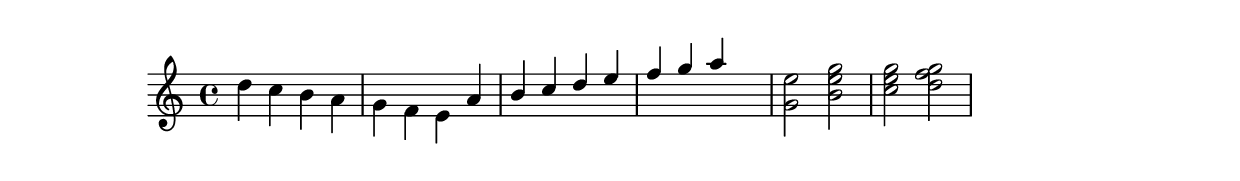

\version "2.11.51"

\header {
  
  texidoc = "If note head is `over' the center line, the stem is
 shortened.  This happens with forced stem directions, and with some
 chord configurations."

}

\layout  {
  ragged-right = ##t
}


\relative c'' {
  \stemDown d c b a g f e
  \stemNeutral
  \stemUp a b c d e f g a
  \stemNeutral
  s4 |
  
  <g, e'>2 <b e g> <c e g> <d f g>
  
} 


